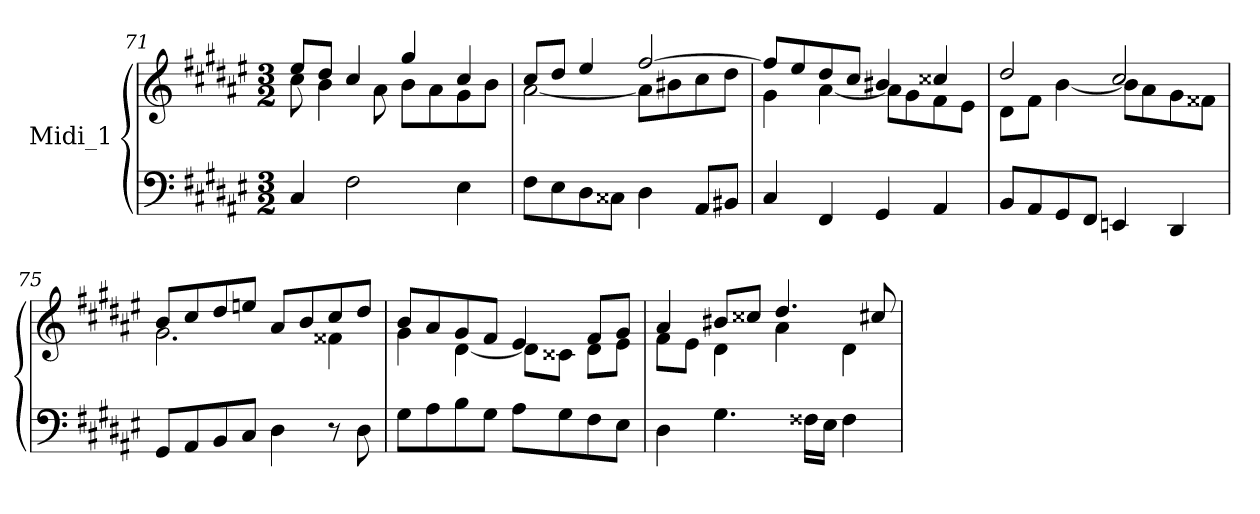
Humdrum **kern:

**kern	**kern
*part1	*part1
*staff2	*staff1
*I"Midi_1	*
!!LO:LB:g=z
*clefF4	*clefG2
*k[f#c#g#d#a#e#]	*k[f#c#g#d#a#e#]
*F#:	*F#:
*M3/2	*M3/2
=71	=71
*	*^
4C#	8ee#/L	8cc#\
.	8dd#/J	4b\
2F#	4cc#/	.
.	.	8a#\
.	4gg#/	8bL
.	.	8a#
4E#	4cc#/	8g#
.	.	8bJ
=72	=72	=72
8F#L	8cc#/L	[2a#\
8E#	8dd#/J	.
8D#	4ee#/	.
8C##XJ	.	.
4D#	[2ff#/	8a#L]
.	.	8b#X
8AA#L	.	8cc#
8BB#XJ	.	8dd#J
=73	=73	=73
4C#	8ff#L]	4g#\
.	8ee#/	.
4FF#	8dd#/	[4a#\
.	8cc#/J	.
4GG#	4b#X/	8a#\L]
.	.	8g#\
4AA#	4cc##X/	8f#\
.	.	8e#\J
=74	=74	=74
8BBL	2dd#/	8d#L
8AA#	.	8f#\J
8GG#	.	[4b\
8FF#J	.	.
4EEn	2cc#/	8bL]
.	.	8a#\
4DD#	.	8g#\
.	.	8f##X\J
=75	=75	=75
8GG#L	8b/L	2.g#\
8AA#	8cc#/	.
8BB	8dd#/	.
8C#J	8een/J	.
4D#	8a#L	.
.	8b/	.
8r	8cc#/	4f##X\
8D#	8dd#/J	.
!!LO:LB:g=z	!!
=76	=76	=76
8G#L	8b/L	4g#\
8A#	8a#/	.
8B	8g#/	[4d#\
8G#J	8f#/J	.
8A#L	4e#/	8d#\L]
8G#	.	8c##X\J
8F#	8f#/L	8d#\L
8E#J	8g#/J	8e#\J
=77	=77	=77
4D#	4a#/	8f#\L
.	.	8e#\J
4.G#	8b#XL	4d#\
.	8cc##X/J	.
.	4.dd#/	4a#\
16F##XLL	.	.
16E#JJ	.	.
4F##	.	4d#\
.	8cc#X/	.
*	*v	*v
=	=
*-	*-
